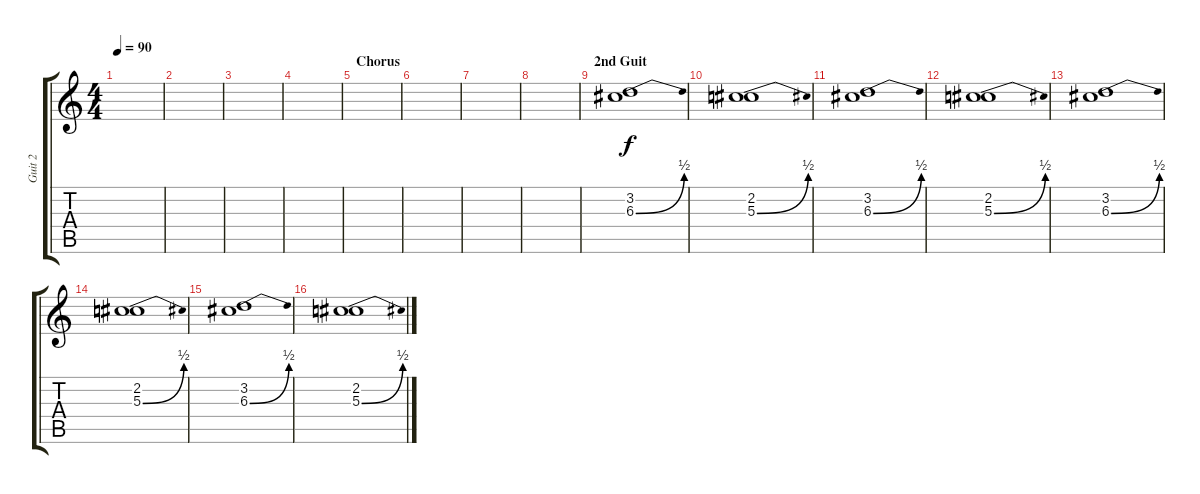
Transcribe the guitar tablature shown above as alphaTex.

\track ("Guit 2" "Guit 2") {instrument distortionguitar}
\staff {score tabs}
\tuning (E4 B3 G3 D3 A2 E2) {hide}
\ts (4 4)
\section ("" "")
\tempo 90
\clef g2
\ks c
|
|
|
|
\section ("" "Chorus")
|
|
|
|
\section ("" "2nd Guit")
(3.2 6.3{be (bend 0 0 60 2)}).1 |
(2.2 5.3{be (bend 0 0 60 2)}).1 |
(3.2 6.3{be (bend 0 0 60 2)}).1 |
(2.2 5.3{be (bend 0 0 60 2)}).1 |
(3.2 6.3{be (bend 0 0 60 2)}).1 |
(2.2 5.3{be (bend 0 0 60 2)}).1 |
(3.2 6.3{be (bend 0 0 60 2)}).1 |
(2.2 5.3{be (bend 0 0 60 2)}).1
